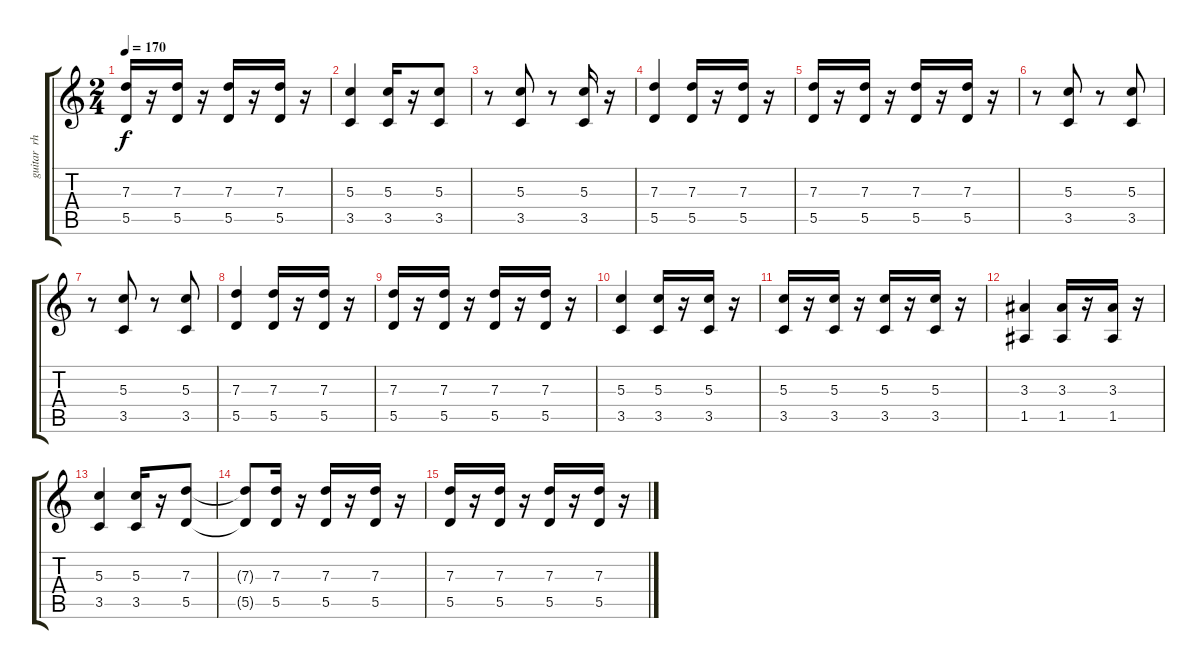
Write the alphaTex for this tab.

\track ("guitar  rhythm  two" "guitar  rh") {instrument distortionguitar}
\staff {score tabs}
\tuning (E4 B3 G3 D3 A2 E2) {hide}
\ts (2 4)
\tempo 170
\clef g2
\ks c
(7.3 5.5).16{dy f} r.16 (7.3 5.5).16 r.16 (7.3 5.5).16 r.16 (7.3 5.5).16 r.16 |
(5.3 3.5).4 (5.3 3.5).16 r.16 (5.3 3.5).8 |
r.8 (5.3 3.5).8 r.8 (5.3 3.5).16 r.16 |
(7.3 5.5).4 (7.3 5.5).16 r.16 (7.3 5.5).16 r.16 |
(7.3 5.5).16 r.16 (7.3 5.5).16 r.16 (7.3 5.5).16 r.16 (7.3 5.5).16 r.16 |
r.8 (5.3 3.5).8 r.8 (5.3 3.5).8 |
r.8 (5.3 3.5).8 r.8 (5.3 3.5).8 |
(7.3 5.5).4 (7.3 5.5).16 r.16 (7.3 5.5).16 r.16 |
(7.3 5.5).16 r.16 (7.3 5.5).16 r.16 (7.3 5.5).16 r.16 (7.3 5.5).16 r.16 |
(5.3 3.5).4 (5.3 3.5).16 r.16 (5.3 3.5).16 r.16 |
(5.3 3.5).16 r.16 (5.3 3.5).16 r.16 (5.3 3.5).16 r.16 (5.3 3.5).16 r.16 |
(3.3 1.5).4 (3.3 1.5).16 r.16 (3.3 1.5).16 r.16 |
(5.3 3.5).4 (5.3 3.5).16 r.16 (7.3 5.5).8 |
(7.3{t} 5.5{t}).8 (7.3 5.5).16 r.16 (7.3 5.5).16 r.16 (7.3 5.5).16 r.16 |
(7.3 5.5).16 r.16 (7.3 5.5).16 r.16 (7.3 5.5).16 r.16 (7.3 5.5).16 r.16
